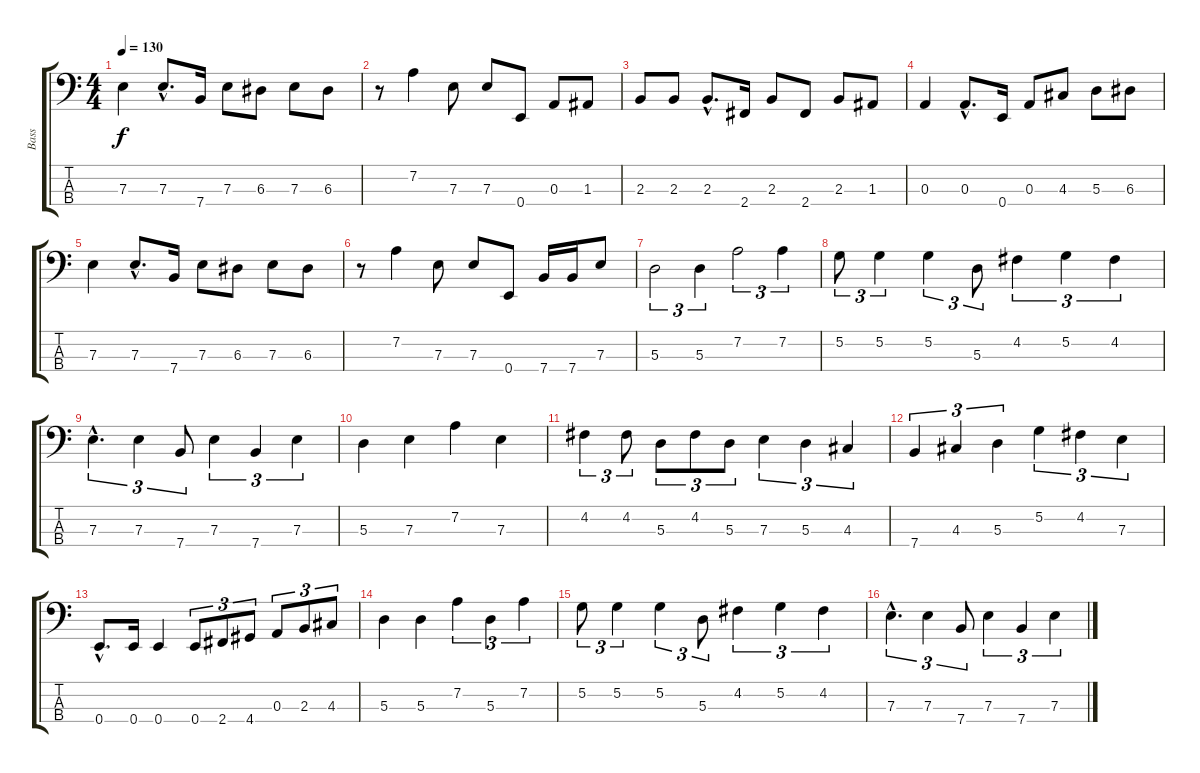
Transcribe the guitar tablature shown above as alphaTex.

\track ("Bass" "Bass") {instrument electricbasspick}
\staff {score tabs}
\tuning (G2 D2 A1 E1) {hide}
\ts (4 4)
\tempo 130
\clef f4
\ks c
7.3.4{dy f} 7.3{hac}.8{d} 7.4.16 7.3.8 6.3.8 7.3.8 6.3.8 |
r.8 7.2.4 7.3.8 7.3.8 0.4.8 0.3.8 1.3.8 |
2.3.8 2.3.8 2.3{hac}.8{d} 2.4.16 2.3.8 2.4.8 2.3.8 1.3.8 |
0.3.4 0.3{hac}.8{d} 0.4.16 0.3.8 4.3.8 5.3.8 6.3.8 |
7.3.4 7.3{hac}.8{d} 7.4.16 7.3.8 6.3.8 7.3.8 6.3.8 |
r.8 7.2.4 7.3.8 7.3.8 0.4.8 7.4.16 7.4.16 7.3.8 |
5.3.2{tu (3 2)} 5.3.4{tu (3 2)} 7.2.2{tu (3 2)} 7.2.4{tu (3 2)} |
5.2.8{tu (3 2)} 5.2.4{tu (3 2)} 5.2.4{tu (3 2)} 5.3.8{tu (3 2)} 4.2.4{tu (3 2)} 5.2.4{tu (3 2)} 4.2.4{tu (3 2)} |
7.3{hac}.4{d tu (3 2)} 7.3.4{tu (3 2)} 7.4.8{tu (3 2)} 7.3.4{tu (3 2)} 7.4.4{tu (3 2)} 7.3.4{tu (3 2)} |
5.3.4 7.3.4 7.2.4 7.3.4 |
4.2.4{tu (3 2)} 4.2.8{tu (3 2)} 5.3.8{tu (3 2)} 4.2.8{tu (3 2)} 5.3.8{tu (3 2)} 7.3.4{tu (3 2)} 5.3.4{tu (3 2)} 4.3.4{tu (3 2)} |
7.4.4{tu (3 2)} 4.3.4{tu (3 2)} 5.3.4{tu (3 2)} 5.2.4{tu (3 2)} 4.2.4{tu (3 2)} 7.3.4{tu (3 2)} |
0.4{hac}.8{d} 0.4.16 0.4.4 0.4.8{tu (3 2)} 2.4.8{tu (3 2)} 4.4.8{tu (3 2)} 0.3.8{tu (3 2)} 2.3.8{tu (3 2)} 4.3.8{tu (3 2)} |
5.3.4 5.3.4 7.2.4{tu (3 2)} 5.3.4{tu (3 2)} 7.2.4{tu (3 2)} |
5.2.8{tu (3 2)} 5.2.4{tu (3 2)} 5.2.4{tu (3 2)} 5.3.8{tu (3 2)} 4.2.4{tu (3 2)} 5.2.4{tu (3 2)} 4.2.4{tu (3 2)} |
7.3{hac}.4{d tu (3 2)} 7.3.4{tu (3 2)} 7.4.8{tu (3 2)} 7.3.4{tu (3 2)} 7.4.4{tu (3 2)} 7.3.4{tu (3 2)}
